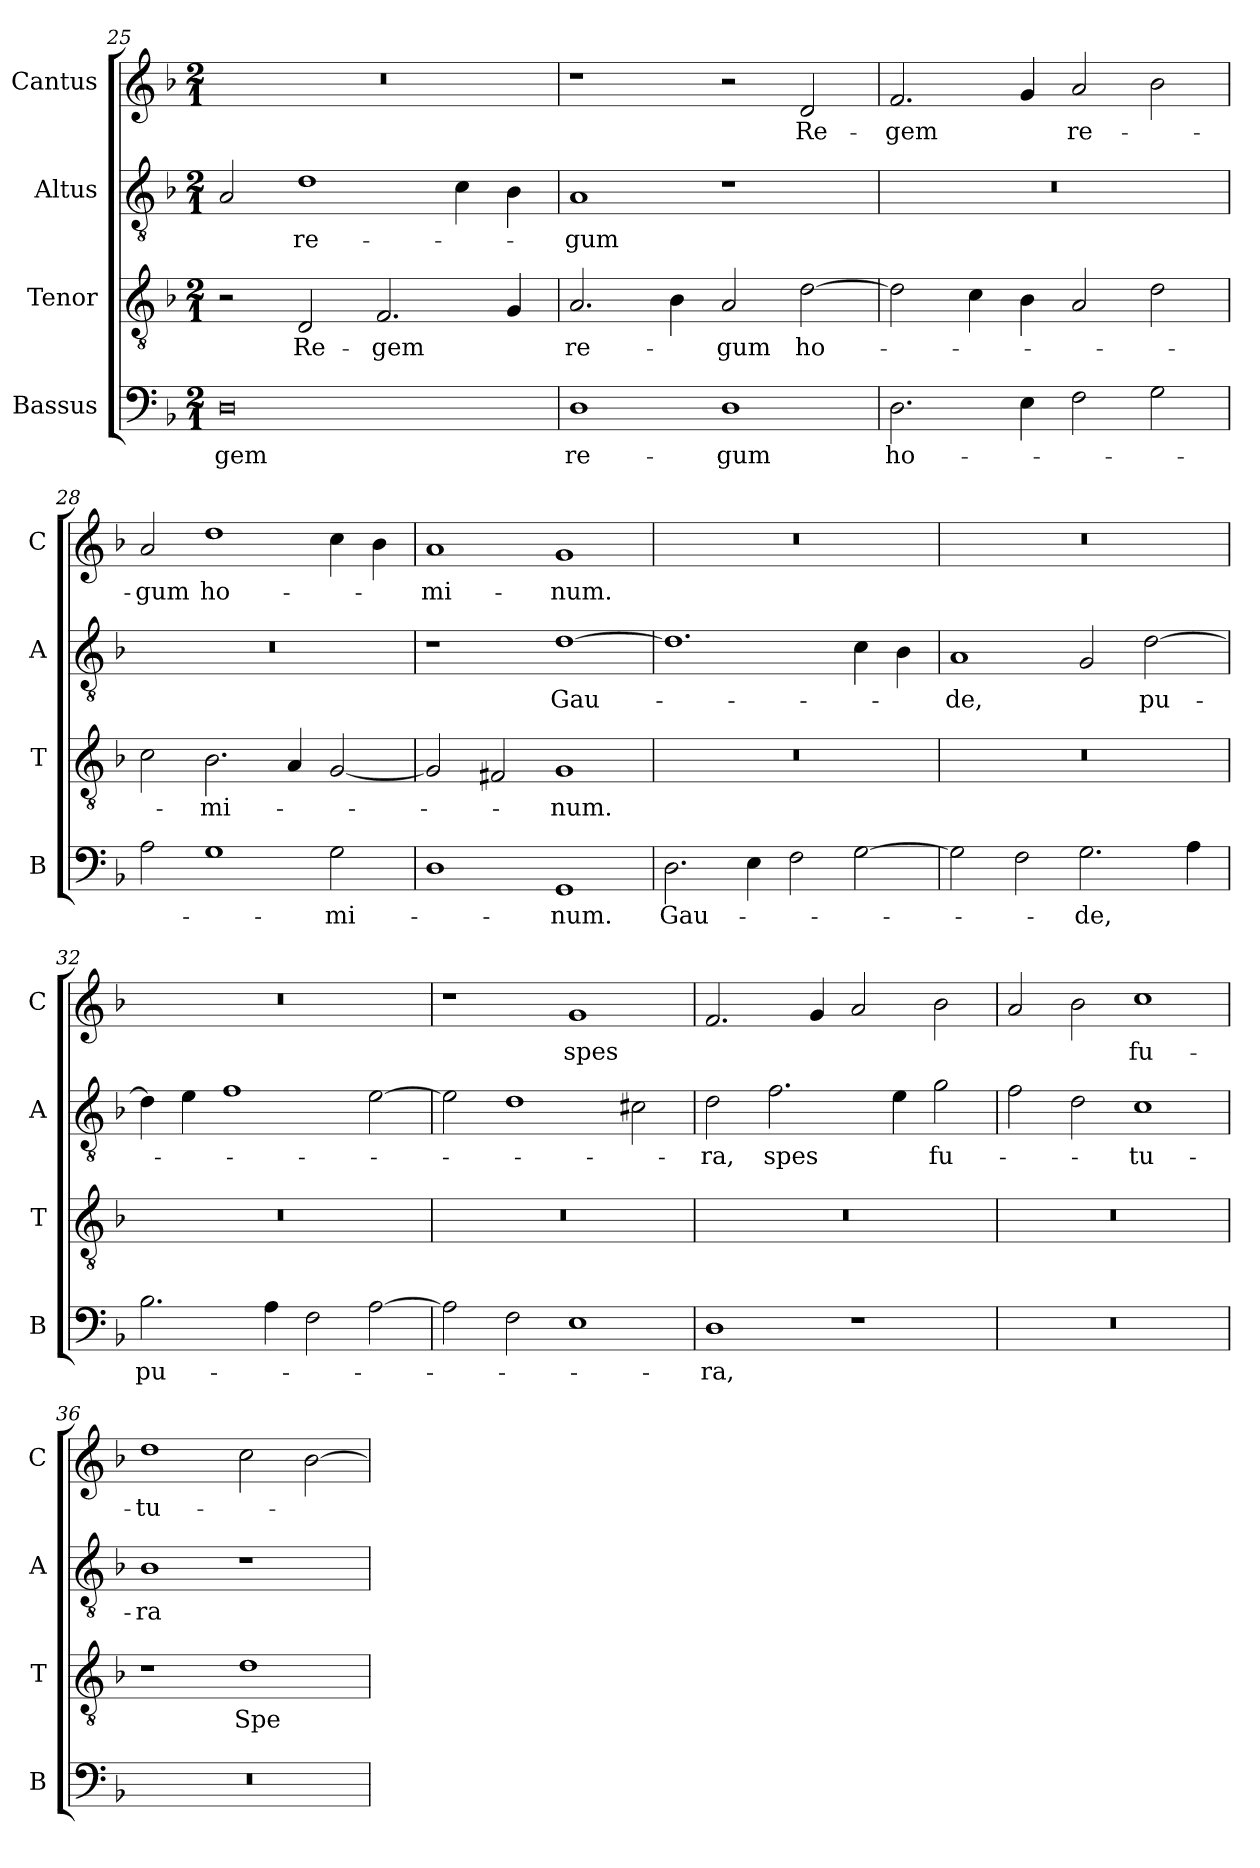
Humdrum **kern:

**kern	**text	**kern	**text	**kern	**text	**kern	**text
*part4	*part4	*part3	*part3	*part2	*part2	*part1	*part1
*staff4	*staff4	*staff3	*staff3	*staff2	*staff2	*staff1	*staff1
*I"Bassus	*	*I"Tenor	*	*I"Altus	*	*I"Cantus	*
*I'B	*	*I'T	*	*I'A	*	*I'C	*
*clefF4	*	*clefGv2	*	*clefGv2	*	*clefG2	*
*k[b-]	*	*k[b-]	*	*k[b-]	*	*k[b-]	*
*F:	*	*F:	*	*F:	*	*F:	*
*M2/1	*	*M2/1	*	*M2/1	*	*M2/1	*
=25	=25	=25	=25	=25	=25	=25	=25
0D	-gem	2r	.	2A	.	0r	.
.	.	2D	Re-	1d	re-	.	.
.	.	2.F	-gem	.	.	.	.
.	.	.	.	4c	.	.	.
.	.	4G	.	4B-	.	.	.
=26	=26	=26	=26	=26	=26	=26	=26
1D	re-	2.A	re-	1A	gum	1r	.
.	.	4B-	.	.	.	.	.
1D	-gum	2A	-gum	1r	.	2r	.
.	.	[2d	ho-	.	.	2d	Re-
!!LO:LB:g=z
=27	=27	=27	=27	=27	=27	=27	=27
2.D	ho-	2d]	.	0r	.	2.f	-gem
.	.	4c	.	.	.	.	.
4E	.	4B-	.	.	.	4g	.
2F	.	2A	.	.	.	2a	re-
2G	.	2d	.	.	.	2b-	.
=28	=28	=28	=28	=28	=28	=28	=28
2A	.	2c	.	0r	.	2a	-gum
!	!	!	!	!	!	!	!LO:LY:i
1G	.	2.B-	-mi-	.	.	1dd	ho-
.	.	4A	.	.	.	.	.
2G	-mi-	[2G	.	.	.	4cc	.
.	.	.	.	.	.	4b-	.
=29	=29	=29	=29	=29	=29	=29	=29
!	!	!	!	!	!	!	!LO:LY:i
1D	.	2G]	.	1r	.	1a	-mi-
.	.	2F#X	.	.	.	.	.
!	!	!	!	!	!	!	!LO:LY:i
1GG	-num.	1G	-num.	[1d	Gau-	1g	-num.
=30	=30	=30	=30	=30	=30	=30	=30
2.D	Gau-	0r	.	1.d]	.	0r	.
4E	.	.	.	.	.	.	.
2F	.	.	.	.	.	.	.
[2G	.	.	.	4c	.	.	.
.	.	.	.	4B-	.	.	.
!!LO:LB:g=z
=31	=31	=31	=31	=31	=31	=31	=31
2G]	.	0r	.	1A	-de,	0r	.
2F	.	.	.	.	.	.	.
2.G	-de,	.	.	2G	.	.	.
.	.	.	.	[2d	pu-	.	.
4A	.	.	.	.	.	.	.
=32	=32	=32	=32	=32	=32	=32	=32
2.B-	pu-	0r	.	4d]	.	0r	.
.	.	.	.	4e	.	.	.
.	.	.	.	1f	.	.	.
4A	.	.	.	.	.	.	.
2F	.	.	.	.	.	.	.
[2A	.	.	.	[2e	.	.	.
=33	=33	=33	=33	=33	=33	=33	=33
2A]	.	0r	.	2e]	.	1r	.
2F	.	.	.	1d	.	.	.
1E	.	.	.	.	.	1g	spes
.	.	.	.	2c#X	.	.	.
=34	=34	=34	=34	=34	=34	=34	=34
1D	-ra,	0r	.	2d	-ra,	2.f	.
.	.	.	.	2.f	spes	.	.
.	.	.	.	.	.	4g	.
1r	.	.	.	.	.	2a	.
.	.	.	.	4e	.	.	.
.	.	.	.	2g	fu-	2b-	.
!!LO:LB:g=z
=35	=35	=35	=35	=35	=35	=35	=35
0r	.	0r	.	2f	.	2a	.
.	.	.	.	2d	.	2b-	.
.	.	.	.	1c	-tu-	1cc	fu-
=36	=36	=36	=36	=36	=36	=36	=36
0r	.	1r	.	1B-	-ra	1dd	-tu-
!	!	!	!LO:LY:i	!	!	!	!
.	.	1d	Spe-	1r	.	2cc	.
.	.	.	.	.	.	[2b-	.
=	=	=	=	=	=	=	=
*-	*-	*-	*-	*-	*-	*-	*-
